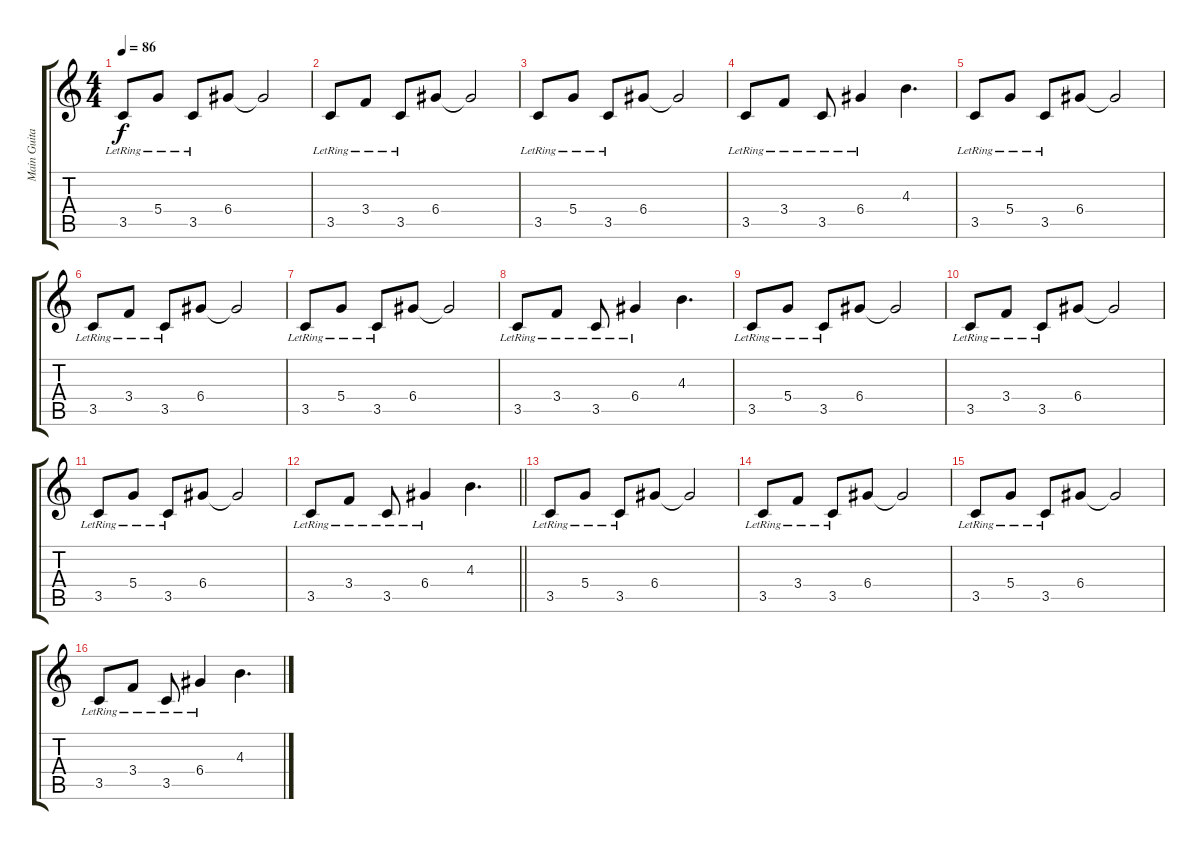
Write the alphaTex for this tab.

\track ("Main Guitar" "Main Guita") {instrument electricguitarjazz}
\staff {score tabs}
\tuning (E4 B3 G3 D3 A2 E2) {hide}
\ts (4 4)
\tempo 86
\clef g2
\ks aminor
3.5{lr}.8{dy f} 5.4{lr}.8 3.5{lr}.8 6.4.8 6.4{t}.2 |
3.5{lr}.8 3.4{lr}.8 3.5{lr}.8 6.4.8 6.4{t}.2 |
3.5{lr}.8 5.4{lr}.8 3.5{lr}.8 6.4.8 6.4{t}.2 |
3.5{lr}.8 3.4{lr}.8 3.5{lr}.8 6.4{lr}.4 4.3.4{d} |
3.5{lr}.8 5.4{lr}.8 3.5{lr}.8 6.4.8 6.4{t}.2 |
3.5{lr}.8 3.4{lr}.8 3.5{lr}.8 6.4.8 6.4{t}.2 |
3.5{lr}.8 5.4{lr}.8 3.5{lr}.8 6.4.8 6.4{t}.2 |
3.5{lr}.8 3.4{lr}.8 3.5{lr}.8 6.4{lr}.4 4.3.4{d} |
3.5{lr}.8 5.4{lr}.8 3.5{lr}.8 6.4.8 6.4{t}.2 |
3.5{lr}.8 3.4{lr}.8 3.5{lr}.8 6.4.8 6.4{t}.2 |
3.5{lr}.8 5.4{lr}.8 3.5{lr}.8 6.4.8 6.4{t}.2 |
\barLineRight lightlight
3.5{lr}.8 3.4{lr}.8 3.5{lr}.8 6.4{lr}.4 4.3.4{d} |
3.5{lr}.8 5.4{lr}.8 3.5{lr}.8 6.4.8 6.4{t}.2 |
3.5{lr}.8 3.4{lr}.8 3.5{lr}.8 6.4.8 6.4{t}.2 |
3.5{lr}.8 5.4{lr}.8 3.5{lr}.8 6.4.8 6.4{t}.2 |
3.5{lr}.8 3.4{lr}.8 3.5{lr}.8 6.4{lr}.4 4.3.4{d}
